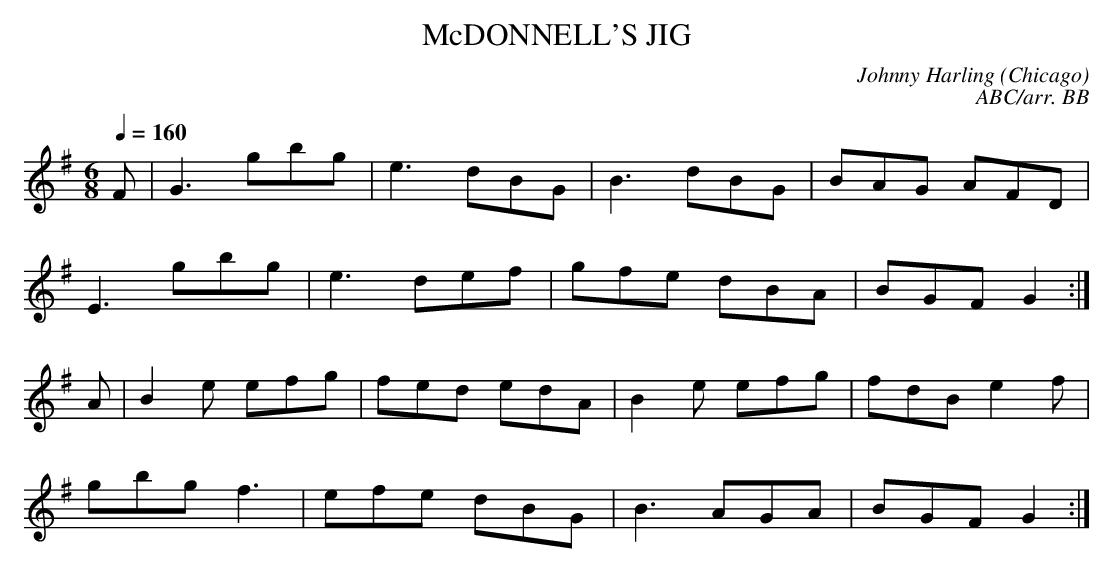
X:1
T:McDONNELL'S JIG
C:Johnny Harling (Chicago)
C:ABC/arr. BB
Q:1/4=160
M:6/8
L:1/8
K:G
F|G3 gbg|e3 dBG|B3 dBG|BAG AFD|
E3 gbg|e3 def|gfe dBA|BGF G2 :|
A|B2 e efg|fed edA|B2 e efg|fdB e2 f|
gbg f3|efe dBG|B3 AGA|BGF G2 :|
